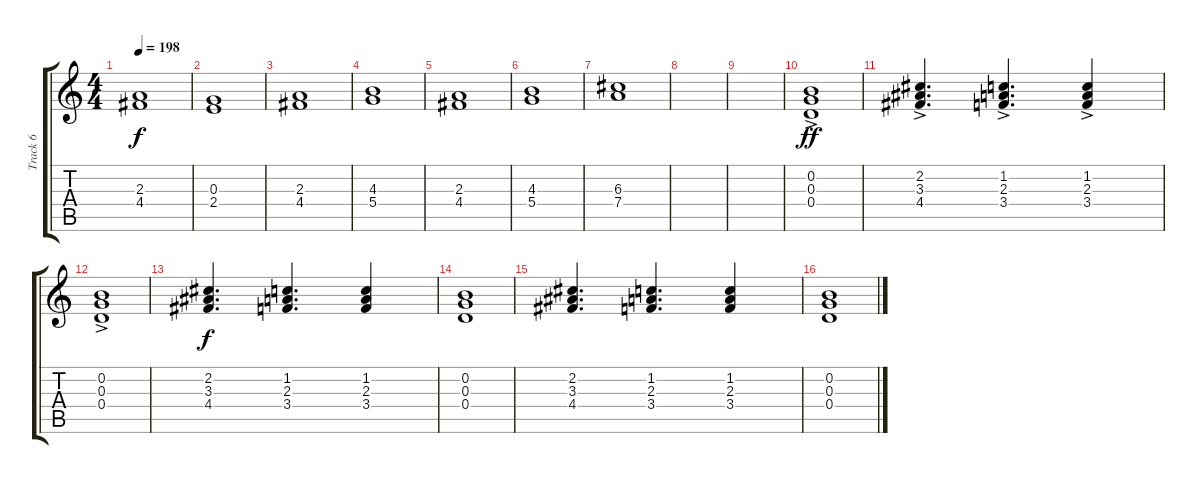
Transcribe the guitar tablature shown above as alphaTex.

\track ("Track 6" "Track 6") {instrument overdrivenguitar}
\staff {score tabs}
\tuning (E4 B3 G3 D3 A2 E2) {hide}
\ts (4 4)
\tempo 198
\clef g2
\ks c
(2.3 4.4).1{dy f} |
(0.3 2.4).1 |
(2.3 4.4).1 |
(4.3 5.4).1 |
(2.3 4.4).1 |
(4.3 5.4).1 |
(6.3 7.4).1 |
|
|
(0.2 0.3 0.4{ac}).1{dy ff} |
(2.2 3.3 4.4{ac}).4{d} (1.2 2.3 3.4{ac}).4{d} (1.2 2.3 3.4{ac}).4 |
(0.2 0.3 0.4{ac}).1 |
(2.2 3.3 4.4).4{d dy f} (1.2 2.3 3.4).4{d} (1.2 2.3 3.4).4 |
(0.2 0.3 0.4).1 |
(2.2 3.3 4.4).4{d} (1.2 2.3 3.4).4{d} (1.2 2.3 3.4).4 |
(0.2 0.3 0.4).1
